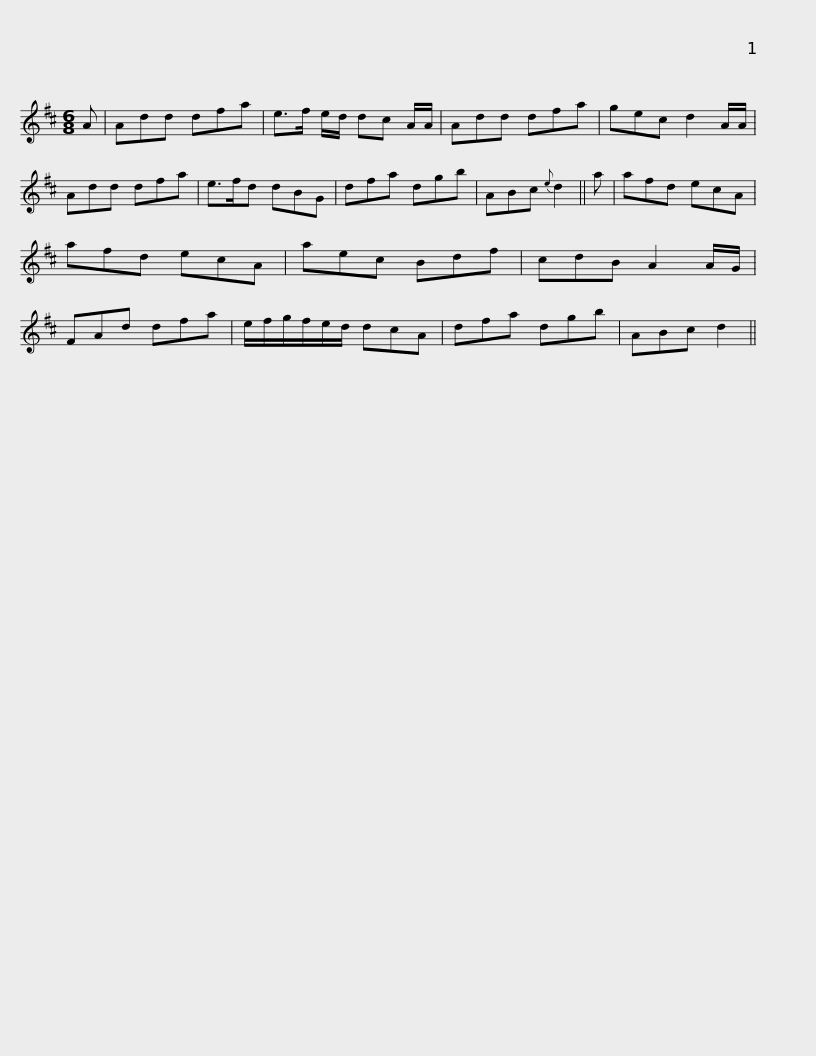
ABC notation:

X:1
L:1/8
M:6/8
I:linebreak $
K:D
V:1 treble
V:1
 A | Add dfa | e>f e/d/ dc A/A/ | Add dfa | gec d2 A/A/ | %5
 Add dfa | e>fd dBG |$ dfa dgb | ABc{e} d2 || a | %10
 afd ecA | afd ecA | aec Bdf | cdB A2 A/G/ | FAd dfa |$ %15
 e/f/g/f/e/d/ dcA | dfa dgb | ABc d2 || %18
